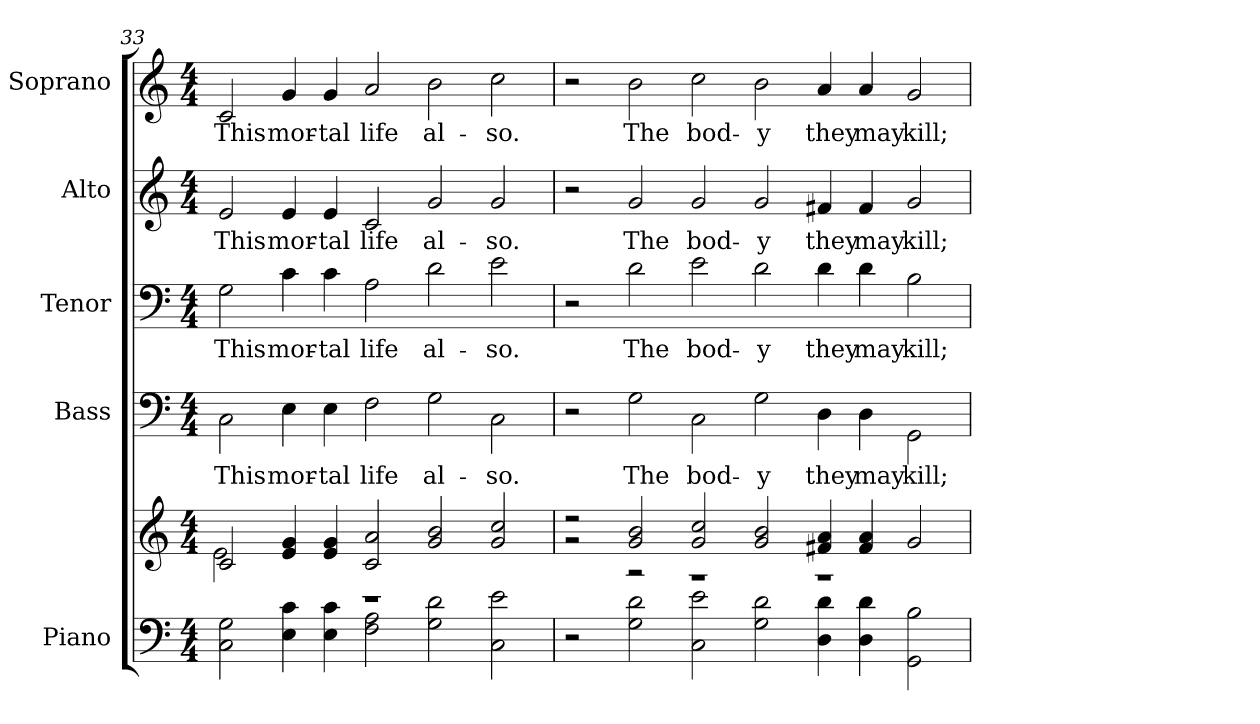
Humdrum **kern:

**kern	**kern	**kern	**text	**kern	**text	**kern	**text	**kern	**text
*part5	*part5	*part4	*part4	*part3	*part3	*part2	*part2	*part1	*part1
*staff6	*staff5	*staff4	*staff4	*staff3	*staff3	*staff2	*staff2	*staff1	*staff1
*I"Piano	*	*I"Bass	*	*I"Tenor	*	*I"Alto	*	*I"Soprano	*
*I'Pno.	*	*I'B.	*	*I'T.	*	*I'A.	*	*I'Pno.	*
*clefF4	*clefG2	*clefF4	*	*clefF4	*	*clefG2	*	*clefG2	*
*k[]	*k[]	*k[]	*	*k[]	*	*k[]	*	*k[]	*
*C:	*C:	*C:	*	*C:	*	*C:	*	*C:	*
*M4/4	*M4/4	*M4/4	*	*M4/4	*	*M4/4	*	*M4/4	*
=33	=33	=33	=33	=33	=33	=33	=33	=33	=33
*	*^	*	*	*	*	*	*	*	*
!	!	!	!	!LO:LY:b:color=#000000	!	!	!	!	!	!
!	!	!	!	!	!	!LO:LY:b:color=#000000	!	!	!	!
!	!	!	!	!	!	!	!	!LO:LY:b:color=#000000	!	!
!	!	!	!	!	!	!	!	!	!	!LO:LY:b:color=#000000
2Ci\ 2Gi	2ci/	2ei\	2Ci\	This	2Gi\	This	2ei/	This	2ci/	This
!	!	!	!	!LO:LY:b:color=#000000	!	!	!	!	!	!
!	!	!	!	!	!	!LO:LY:b:color=#000000	!	!	!	!
!	!	!	!	!	!	!	!	!LO:LY:b:color=#000000	!	!
!	!	!	!	!	!	!	!	!	!	!LO:LY:b:color=#000000
4Ei\ 4ci	4ei/ 4gi	2ryy	4Ei\	mor-	4ci\	mor-	4ei/	mor-	4gi/	mor-
!	!	!	!	!LO:LY:b:color=#000000	!	!	!	!	!	!
!	!	!	!	!	!	!LO:LY:b:color=#000000	!	!	!	!
!	!	!	!	!	!	!	!	!LO:LY:b:color=#000000	!	!
!	!	!	!	!	!	!	!	!	!	!LO:LY:b:color=#000000
4Ei\ 4ci	4ei/ 4gi	.	4Ei\	-tal	4ci\	-tal	4ei/	-tal	4gi/	-tal
!	!	!	!	!LO:LY:b:color=#000000	!	!	!	!	!	!
!	!	!	!	!	!	!LO:LY:b:color=#000000	!	!	!	!
!	!	!	!	!	!	!	!	!LO:LY:b:color=#000000	!	!
!	!	!	!	!	!	!	!	!	!	!LO:LY:b:color=#000000
2Fi\ 2Ai	2ci/ 2ai	1r	2Fi\	life	2Ai\	life	2ci/	life	2ai/	life
!	!	!	!	!LO:LY:b:color=#000000	!	!	!	!	!	!
!	!	!	!	!	!	!LO:LY:b:color=#000000	!	!	!	!
!	!	!	!	!	!	!	!	!LO:LY:b:color=#000000	!	!
!	!	!	!	!	!	!	!	!	!	!LO:LY:b:color=#000000
2Gi\ 2di	2gi/ 2bi	.	2Gi\	al-	2di\	al-	2gi/	al-	2bi\	al-
!	!	!	!	!LO:LY:b:color=#000000	!	!	!	!	!	!
!	!	!	!	!	!	!LO:LY:b:color=#000000	!	!	!	!
!	!	!	!	!	!	!	!	!LO:LY:b:color=#000000	!	!
!	!	!	!	!	!	!	!	!	!	!LO:LY:b:color=#000000
2Ci\ 2ei	2gi/ 2cci	2ryy	2Ci\	-so.	2ei\	-so.	2gi/	-so.	2cci\	-so.
!!LO:PB:g=z
=34	=34	=34	=34	=34	=34	=34	=34	=34	=34	=34
2r	2r	2r	2r	.	2r	.	2r	.	2r	.
!	!	!	!	!LO:LY:b:color=#000000	!	!	!	!	!	!
!	!	!	!	!	!	!LO:LY:b:color=#000000	!	!	!	!
!	!	!	!	!	!	!	!	!LO:LY:b:color=#000000	!	!
!	!	!	!	!	!	!	!	!	!	!LO:LY:b:color=#000000
2Gi\ 2di	2gi/ 2bi	2r	2Gi\	The	2di\	The	2gi/	The	2bi\	The
!	!	!	!	!LO:LY:b:color=#000000	!	!	!	!	!	!
!	!	!	!	!	!	!LO:LY:b:color=#000000	!	!	!	!
!	!	!	!	!	!	!	!	!LO:LY:b:color=#000000	!	!
!	!	!	!	!	!	!	!	!	!	!LO:LY:b:color=#000000
2Ci\ 2ei	2gi/ 2cci	1r	2Ci\	bod-	2ei\	bod-	2gi/	bod-	2cci\	bod-
!	!	!	!	!LO:LY:b:color=#000000	!	!	!	!	!	!
!	!	!	!	!	!	!LO:LY:b:color=#000000	!	!	!	!
!	!	!	!	!	!	!	!	!LO:LY:b:color=#000000	!	!
!	!	!	!	!	!	!	!	!	!	!LO:LY:b:color=#000000
2Gi\ 2di	2gi/ 2bi	.	2Gi\	-y	2di\	-y	2gi/	-y	2bi\	-y
!	!	!	!	!LO:LY:b:color=#000000	!	!	!	!	!	!
!	!	!	!	!	!	!LO:LY:b:color=#000000	!	!	!	!
!	!	!	!	!	!	!	!	!LO:LY:b:color=#000000	!	!
!	!	!	!	!	!	!	!	!	!	!LO:LY:b:color=#000000
4Di\ 4di	4f#Xi/ 4ai	1r	4Di\	they	4di\	they	4f#Xi/	they	4ai/	they
!	!	!	!	!LO:LY:b:color=#000000	!	!	!	!	!	!
!	!	!	!	!	!	!LO:LY:b:color=#000000	!	!	!	!
!	!	!	!	!	!	!	!	!LO:LY:b:color=#000000	!	!
!	!	!	!	!	!	!	!	!	!	!LO:LY:b:color=#000000
4Di\ 4di	4f#i/ 4ai	.	4Di\	may	4di\	may	4f#i/	may	4ai/	may
!	!	!	!	!LO:LY:b:color=#000000	!	!	!	!	!	!
!	!	!	!	!	!	!LO:LY:b:color=#000000	!	!	!	!
!	!	!	!	!	!	!	!	!LO:LY:b:color=#000000	!	!
!	!	!	!	!	!	!	!	!	!	!LO:LY:b:color=#000000
2GGi\ 2Bi	2gi/	.	2GGi\	kill;	2Bi\	kill;	2gi/	kill;	2gi/	kill;
*	*v	*v	*	*	*	*	*	*	*	*
=	=	=	=	=	=	=	=	=	=
*-	*-	*-	*-	*-	*-	*-	*-	*-	*-
